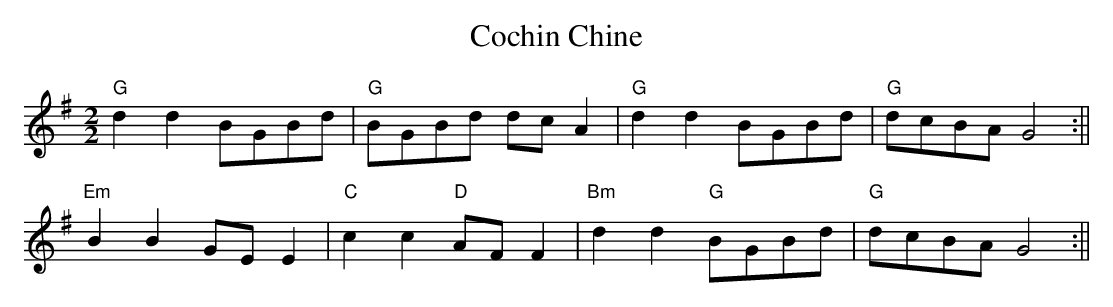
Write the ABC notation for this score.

X:1
T:Cochin Chine
M:2/2
L:1/8
K:G
"G"d2 d2 BGBd|"G"BGBd dc A2|"G"d2 d2 BGBd|"G"dcBA G4:||
"Em"B2 B2 GE E2|"C"c2 c2 "D"AF F2|"Bm"d2 d2 "G"BGBd|"G"dcBA G4:||
